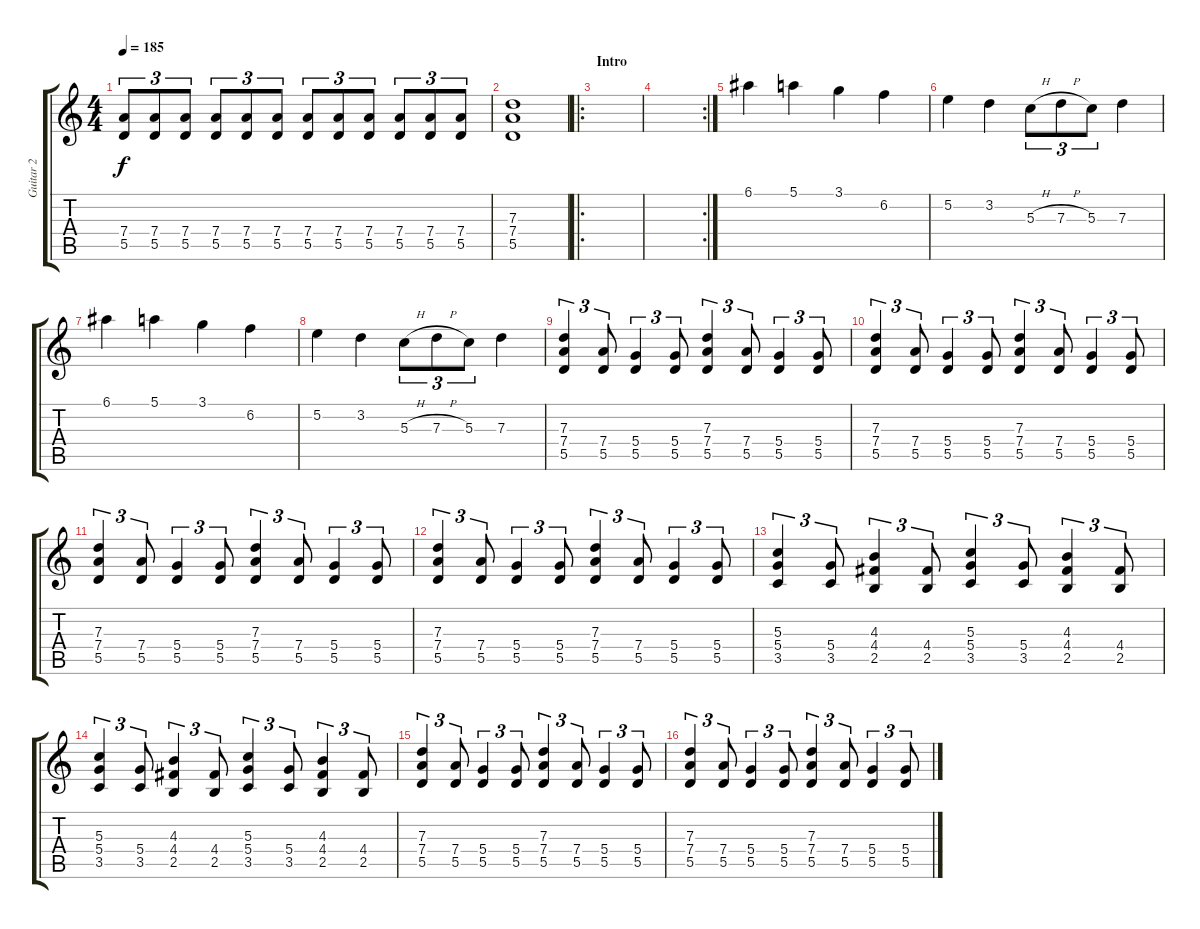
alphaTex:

\track ("Guitar 2" "Guitar 2") {instrument distortionguitar}
\staff {score tabs}
\tuning (E4 B3 G3 D3 A2 E2) {hide}
\ts (4 4)
\tempo 185
\clef g2
\ks c
(7.4 5.5).8{tu (3 2) dy f} (7.4 5.5).8{tu (3 2)} (7.4 5.5).8{tu (3 2)} (7.4 5.5).8{tu (3 2)} (7.4 5.5).8{tu (3 2)} (7.4 5.5).8{tu (3 2)} (7.4 5.5).8{tu (3 2)} (7.4 5.5).8{tu (3 2)} (7.4 5.5).8{tu (3 2)} (7.4 5.5).8{tu (3 2)} (7.4 5.5).8{tu (3 2)} (7.4 5.5).8{tu (3 2)} |
(7.3 7.4 5.5).1 |
\ro
\section ("" "Intro")
|
\rc 2
|
6.1.4 5.1.4 3.1.4 6.2.4 |
5.2.4 3.2.4 5.3{h}.8{tu (3 2)} 7.3{h}.8{tu (3 2)} 5.3.8{tu (3 2)} 7.3.4 |
6.1.4 5.1.4 3.1.4 6.2.4 |
5.2.4 3.2.4 5.3{h}.8{tu (3 2)} 7.3{h}.8{tu (3 2)} 5.3.8{tu (3 2)} 7.3.4 |
(7.3 7.4 5.5).4{tu (3 2)} (7.4 5.5).8{tu (3 2)} (5.4 5.5).4{tu (3 2)} (5.4 5.5).8{tu (3 2)} (7.3 7.4 5.5).4{tu (3 2)} (7.4 5.5).8{tu (3 2)} (5.4 5.5).4{tu (3 2)} (5.4 5.5).8{tu (3 2)} |
(7.3 7.4 5.5).4{tu (3 2)} (7.4 5.5).8{tu (3 2)} (5.4 5.5).4{tu (3 2)} (5.4 5.5).8{tu (3 2)} (7.3 7.4 5.5).4{tu (3 2)} (7.4 5.5).8{tu (3 2)} (5.4 5.5).4{tu (3 2)} (5.4 5.5).8{tu (3 2)} |
(7.3 7.4 5.5).4{tu (3 2)} (7.4 5.5).8{tu (3 2)} (5.4 5.5).4{tu (3 2)} (5.4 5.5).8{tu (3 2)} (7.3 7.4 5.5).4{tu (3 2)} (7.4 5.5).8{tu (3 2)} (5.4 5.5).4{tu (3 2)} (5.4 5.5).8{tu (3 2)} |
(7.3 7.4 5.5).4{tu (3 2)} (7.4 5.5).8{tu (3 2)} (5.4 5.5).4{tu (3 2)} (5.4 5.5).8{tu (3 2)} (7.3 7.4 5.5).4{tu (3 2)} (7.4 5.5).8{tu (3 2)} (5.4 5.5).4{tu (3 2)} (5.4 5.5).8{tu (3 2)} |
(5.3 5.4 3.5).4{tu (3 2)} (5.4 3.5).8{tu (3 2)} (4.3 4.4 2.5).4{tu (3 2)} (4.4 2.5).8{tu (3 2)} (5.3 5.4 3.5).4{tu (3 2)} (5.4 3.5).8{tu (3 2)} (4.3 4.4 2.5).4{tu (3 2)} (4.4 2.5).8{tu (3 2)} |
(5.3 5.4 3.5).4{tu (3 2)} (5.4 3.5).8{tu (3 2)} (4.3 4.4 2.5).4{tu (3 2)} (4.4 2.5).8{tu (3 2)} (5.3 5.4 3.5).4{tu (3 2)} (5.4 3.5).8{tu (3 2)} (4.3 4.4 2.5).4{tu (3 2)} (4.4 2.5).8{tu (3 2)} |
(7.3 7.4 5.5).4{tu (3 2)} (7.4 5.5).8{tu (3 2)} (5.4 5.5).4{tu (3 2)} (5.4 5.5).8{tu (3 2)} (7.3 7.4 5.5).4{tu (3 2)} (7.4 5.5).8{tu (3 2)} (5.4 5.5).4{tu (3 2)} (5.4 5.5).8{tu (3 2)} |
(7.3 7.4 5.5).4{tu (3 2)} (7.4 5.5).8{tu (3 2)} (5.4 5.5).4{tu (3 2)} (5.4 5.5).8{tu (3 2)} (7.3 7.4 5.5).4{tu (3 2)} (7.4 5.5).8{tu (3 2)} (5.4 5.5).4{tu (3 2)} (5.4 5.5).8{tu (3 2)}
